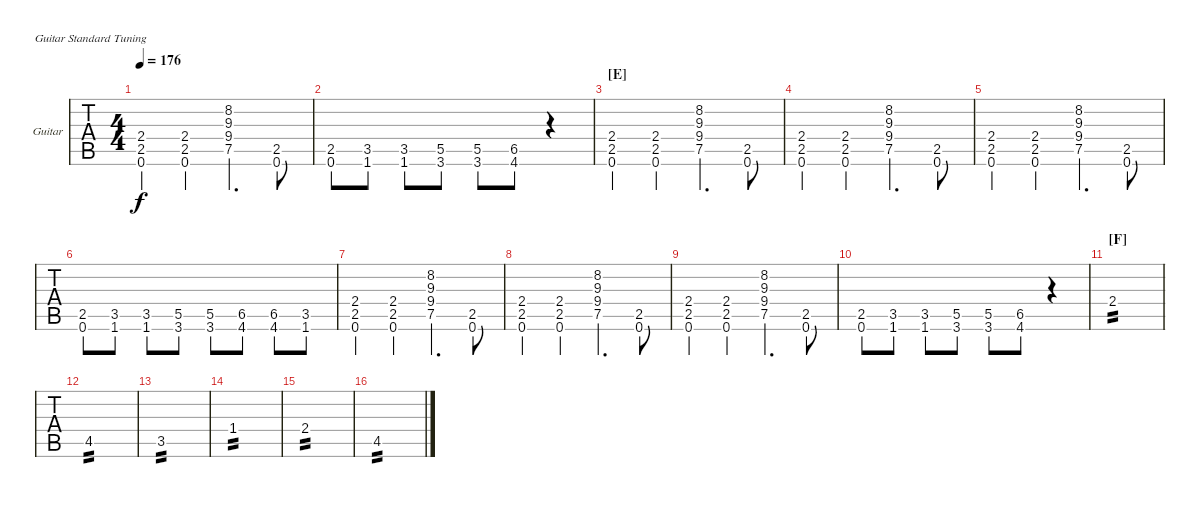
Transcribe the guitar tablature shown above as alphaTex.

\defaultSystemsLayout 4
\bracketExtendMode groupsimilarinstruments
\firstSystemTrackNameOrientation horizontal
\otherSystemsTrackNameOrientation horizontal
\track ("Guitar" "Guitar") {instrument distortionguitar}
\staff {tabs}
\tuning (E4 B3 G3 D3 A2 E2)
\ts (4 4)
\tempo 176
\clef g2
\ks c
(0.6 2.5 2.4).4{dy f} (0.6 2.5 2.4).4 (9.4 9.3 8.2 7.5).4{d} (0.6 2.5).8 |
(0.6 2.5).8 (1.6 3.5).8 (1.6 3.5).8 (3.6 5.5).8 (3.6 5.5).8 (4.6 6.5).8 r.4 |
\section ("E" "")
(0.6 2.5 2.4).4 (0.6 2.5 2.4).4 (9.4 9.3 8.2 7.5).4{d} (0.6 2.5).8 |
(0.6 2.5 2.4).4 (0.6 2.5 2.4).4 (9.4 9.3 8.2 7.5).4{d} (0.6 2.5).8 |
(0.6 2.5 2.4).4 (0.6 2.5 2.4).4 (9.4 9.3 8.2 7.5).4{d} (0.6 2.5).8 |
(0.6 2.5).8 (1.6 3.5).8 (1.6 3.5).8 (3.6 5.5).8 (3.6 5.5).8 (4.6 6.5).8 (4.6 6.5).8 (1.6 3.5).8 |
(0.6 2.5 2.4).4 (0.6 2.5 2.4).4 (9.4 9.3 8.2 7.5).4{d} (0.6 2.5).8 |
(0.6 2.5 2.4).4 (0.6 2.5 2.4).4 (9.4 9.3 8.2 7.5).4{d} (0.6 2.5).8 |
(0.6 2.5 2.4).4 (0.6 2.5 2.4).4 (9.4 9.3 8.2 7.5).4{d} (0.6 2.5).8 |
(0.6 2.5).8 (1.6 3.5).8 (1.6 3.5).8 (3.6 5.5).8 (3.6 5.5).8 (4.6 6.5).8 r.4 |
\section ("F" "")
2.4.1{tp 2} |
4.5.1{tp 2} |
3.5.1{tp 2} |
1.4.1{tp 2} |
2.4.1{tp 2} |
4.5.1{tp 2}
